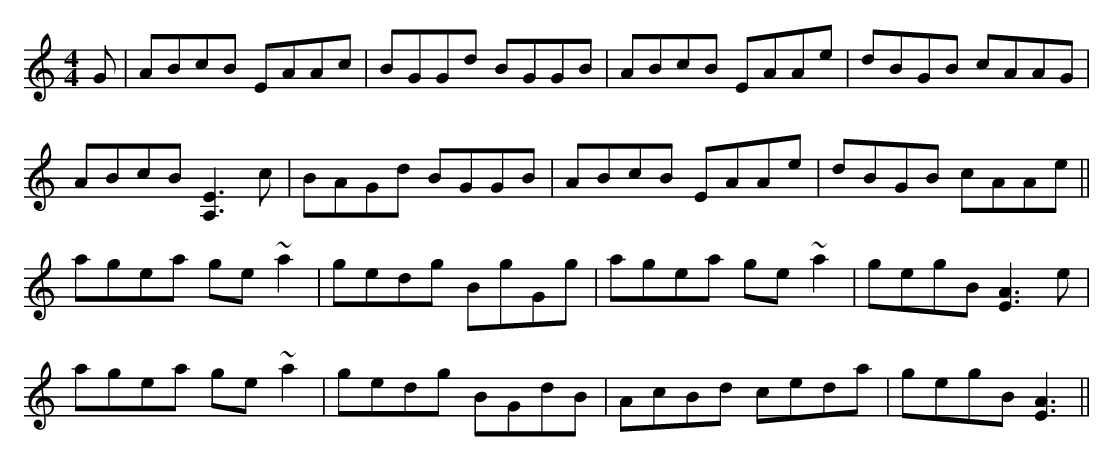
X:1
M:4/4
K:Amin
G|ABcB EAAc|BGGd BGGB|ABcB EAAe|dBGB cAAG|
ABcB [E3A,3] c|BAGd BGGB|ABcB EAAe|dBGB cAAe||
agea ge~a2|gedg BgGg|agea ge~a2|gegB [A3E3] e|
agea ge~a2|gedg BGdB|AcBd ceda|gegB [A3E3]||
